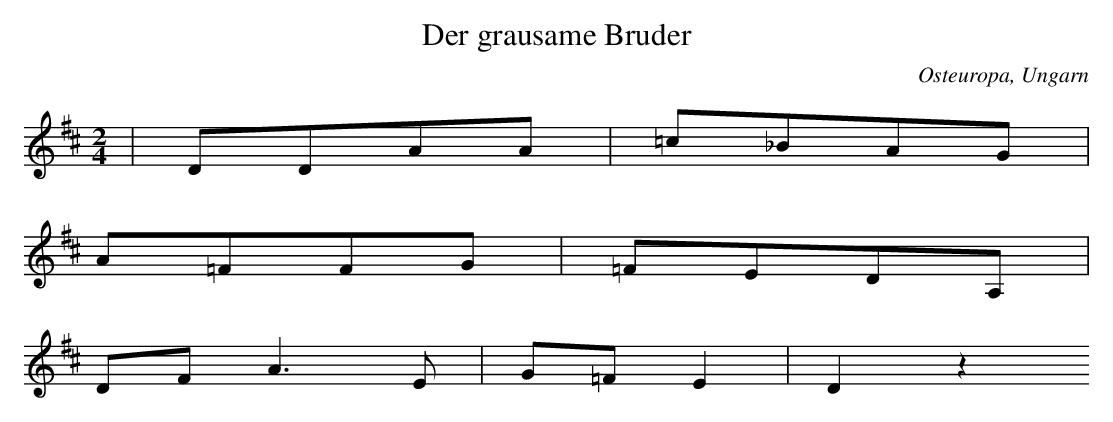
X:1
T: Der grausame Bruder
O: Osteuropa, Ungarn
M: 2/4
L: 1/8
K: D
 | DDAA | =c_BAG |
A=FFG | =FEDA, |
DFA3E | G=FE2 | D2z2
